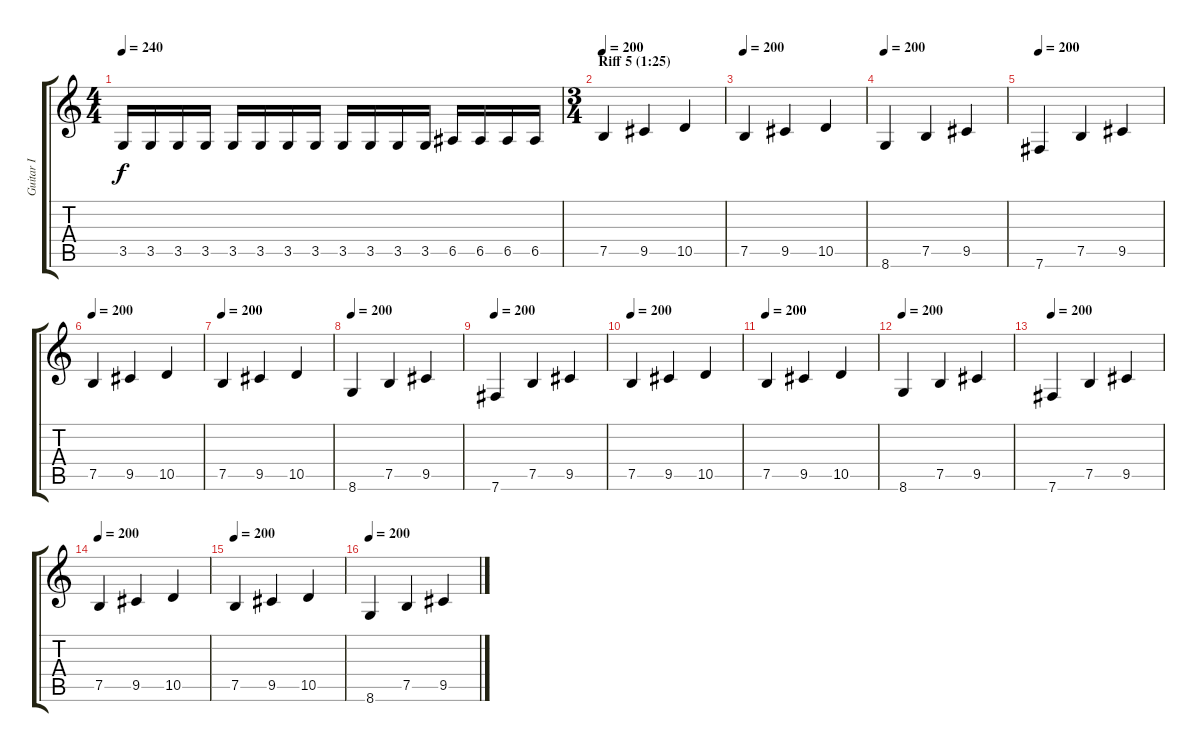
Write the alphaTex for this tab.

\track ("Guitar I" "Guitar I") {instrument distortionguitar}
\staff {score tabs}
\tuning (B3 Gb3 D3 A2 E2 B1) {hide}
\ts (4 4)
\tempo 240
\clef g2
\ks c
3.5.16{dy f} 3.5.16 3.5.16 3.5.16 3.5.16 3.5.16 3.5.16 3.5.16 3.5.16 3.5.16 3.5.16 3.5.16 6.5.16 6.5.16 6.5.16 6.5.16 |
\ts (3 4)
\section ("" "Riff 5 (1:25)")
\tempo 200
7.5.4 9.5.4 10.5.4 |
\tempo 200
7.5.4 9.5.4 10.5.4 |
\tempo 200
8.6.4 7.5.4 9.5.4 |
\tempo 200
7.6.4 7.5.4 9.5.4 |
\tempo 200
7.5.4 9.5.4 10.5.4 |
\tempo 200
7.5.4 9.5.4 10.5.4 |
\tempo 200
8.6.4 7.5.4 9.5.4 |
\tempo 200
7.6.4 7.5.4 9.5.4 |
\tempo 200
7.5.4 9.5.4 10.5.4 |
\tempo 200
7.5.4 9.5.4 10.5.4 |
\tempo 200
8.6.4 7.5.4 9.5.4 |
\tempo 200
7.6.4 7.5.4 9.5.4 |
\tempo 200
7.5.4 9.5.4 10.5.4 |
\tempo 200
7.5.4 9.5.4 10.5.4 |
\tempo 200
8.6.4 7.5.4 9.5.4
